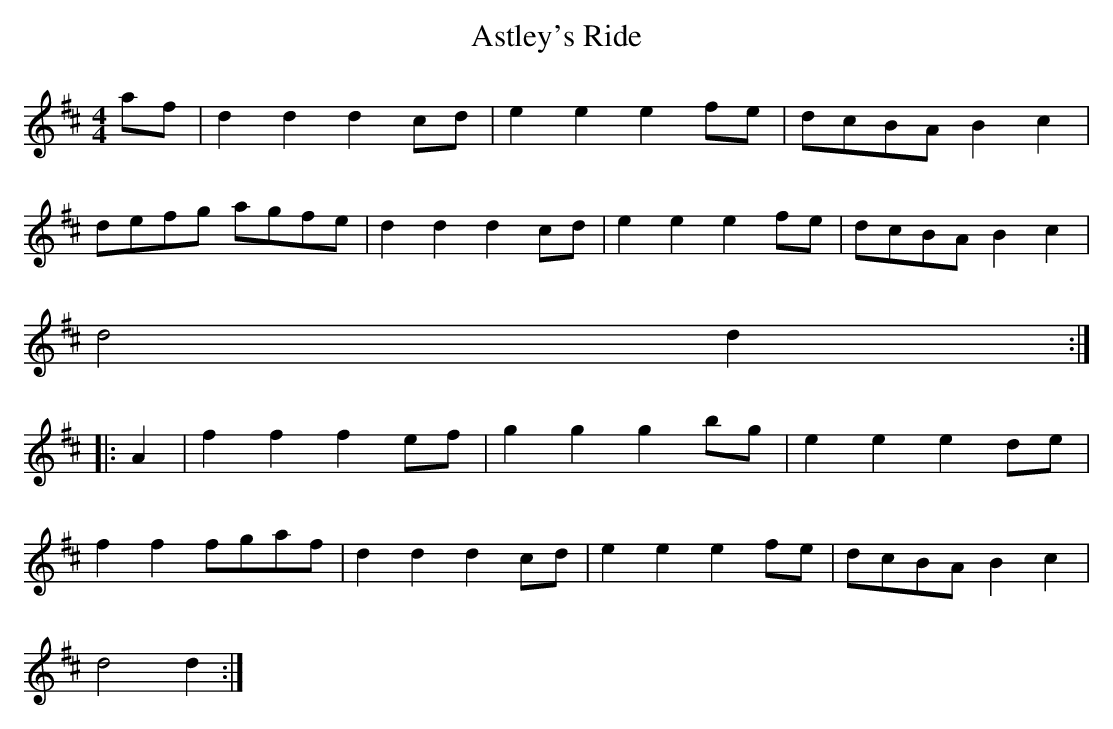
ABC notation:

X:1
T:Astley's Ride
M:4/4
L:1/8
K:D
af|d2d2d2cd|e2e2e2fe|dcBA B2c2|
defg agfe|d2d2d2cd|e2e2e2fe|dcBA B2c2|
d4d2:|
|:A2|f2f2f2ef|g2g2g2bg|e2e2e2de|
f2f2fgaf|d2d2d2cd|e2e2e2fe|dcBA B2c2|
d4d2:|
